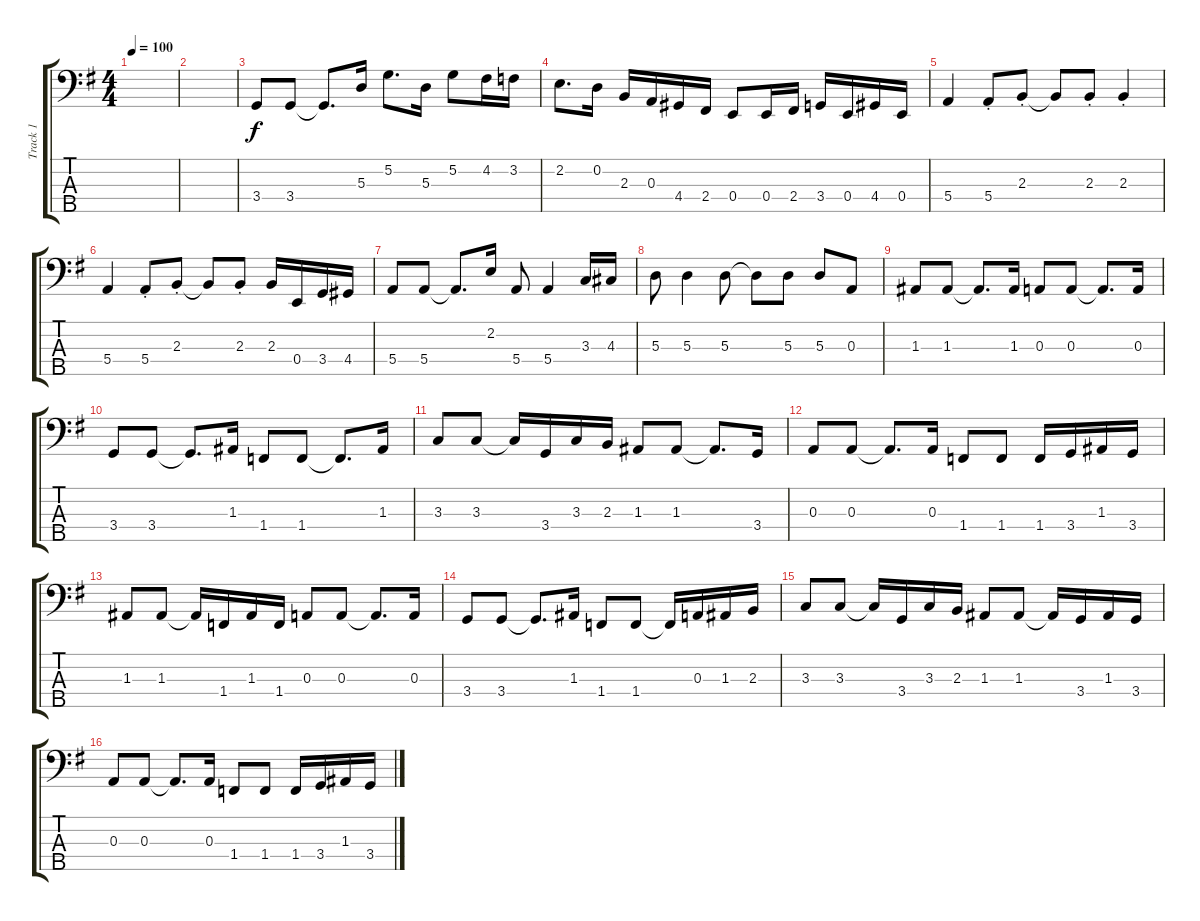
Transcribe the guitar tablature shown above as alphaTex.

\track ("Track 1" "Track 1") {instrument electricbassfinger}
\staff {score tabs}
\tuning (G2 D2 A1 E1 B0) {hide}
\ts (4 4)
\tempo 100
\clef f4
\ks g
|
|
3.4.8 3.4.8 3.4{t}.8{d} 5.3.16 5.2.8{d} 5.3.16 5.2.8 4.2.16 3.2.16 |
2.2.8{d} 0.2.16 2.3.16 0.3.16 4.4.16 2.4.16 0.4.8 0.4.16 2.4.16 3.4.16 0.4.16 4.4.16 0.4.16 |
5.4.4 5.4{st}.8 2.3{st}.8 2.3{t}.8 2.3{st}.8 2.3{st}.4 |
5.4.4 5.4{st}.8 2.3{st}.8 2.3{t}.8 2.3{st}.8 2.3.16 0.4.16 3.4.16 4.4.16 |
5.4.8 5.4.8 5.4{t}.8{d} 2.2.16 5.4.8 5.4.4 3.3.16 4.3.16 |
5.3.8 5.3.4 5.3.8 5.3{t}.8 5.3.8 5.3.8 0.3.8 |
1.3.8 1.3.8 1.3{t}.8{d} 1.3.16 0.3.8 0.3.8 0.3{t}.8{d} 0.3.16 |
3.4.8 3.4.8 3.4{t}.8{d} 1.3.16 1.4.8 1.4.8 1.4{t}.8{d} 1.3.16 |
3.3.8 3.3.8 3.3{t}.16 3.4.16 3.3.16 2.3.16 1.3.8 1.3.8 1.3{t}.8{d} 3.4.16 |
0.3.8 0.3.8 0.3{t}.8{d} 0.3.16 1.4.8 1.4.8 1.4.16 3.4.16 1.3.16 3.4.16 |
1.3.8 1.3.8 1.3{t}.16 1.4.16 1.3.16 1.4.16 0.3.8 0.3.8 0.3{t}.8{d} 0.3.16 |
3.4.8 3.4.8 3.4{t}.8{d} 1.3.16 1.4.8 1.4.8 1.4{t}.16 0.3.16 1.3.16 2.3.16 |
3.3.8 3.3.8 3.3{t}.16 3.4.16 3.3.16 2.3.16 1.3.8 1.3.8 1.3{t}.16 3.4.16 1.3.16 3.4.16 |
0.3.8 0.3.8 0.3{t}.8{d} 0.3.16 1.4.8 1.4.8 1.4.16 3.4.16 1.3.16 3.4.16
